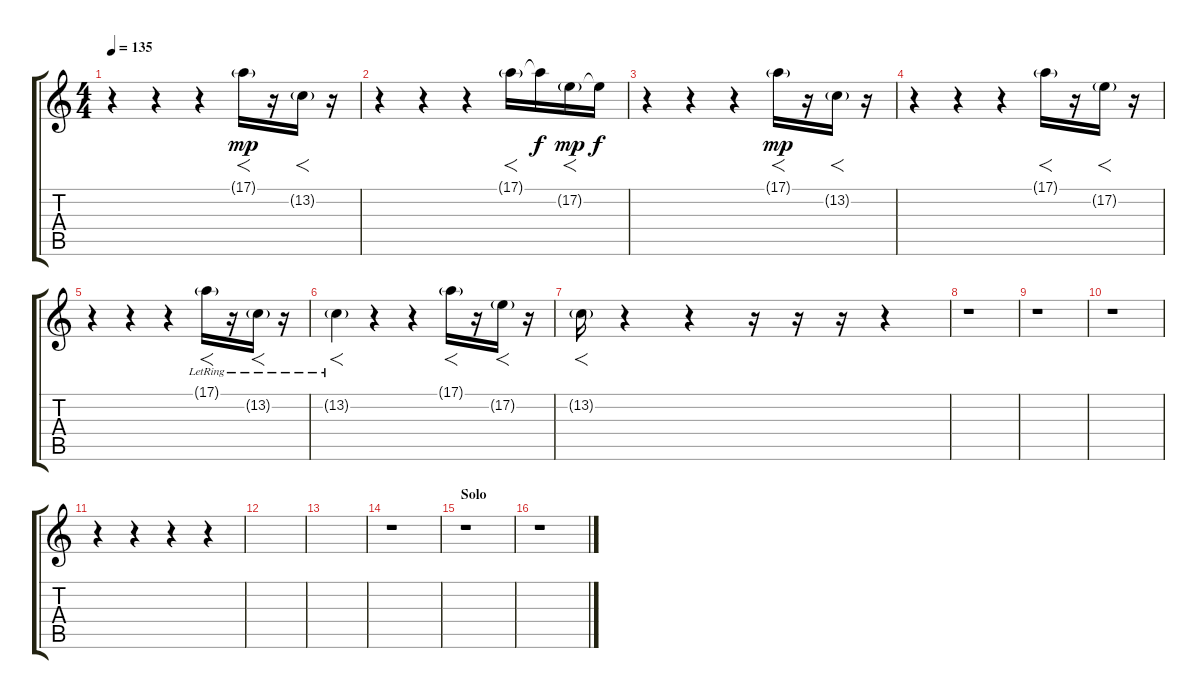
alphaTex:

\track "" {instrument celesta}
\staff {score tabs}
\tuning (E4 B3 G3 D3 A2 E2) {hide}
\ts (4 4)
\tempo 135
\clef g2
\ks c
r.4{dy f} r.4 r.4 17.1{g}.16{f dy mp} r.16 13.2{g}.16{f} r.16 |
r.4 r.4 r.4 17.1{g}.16{f} 17.1{t}.16{dy f} 17.2{g}.16{f dy mp} 17.2{t}.16{dy f} |
r.4 r.4 r.4 17.1{g}.16{f dy mp} r.16 13.2{g}.16{f} r.16 |
r.4 r.4 r.4 17.1{g}.16{f} r.16 17.2{g}.16{f} r.16 |
r.4 r.4 r.4 17.1{g lr}.16{f} r.16 13.2{g lr}.16{f} r.16 |
13.2{g lr}.4{f} r.4 r.4 17.1{g}.16{f} r.16 17.2{g}.16{f} r.16 |
13.2{g}.16{f} r.4 r.4 r.16 r.16 r.16 r.4{balance 8} |
r.1 |
r.1 |
r.1 |
r.4 r.4 r.4 r.4 |
|
|
r.1 |
\section ("" "Solo")
r.1 |
r.1
